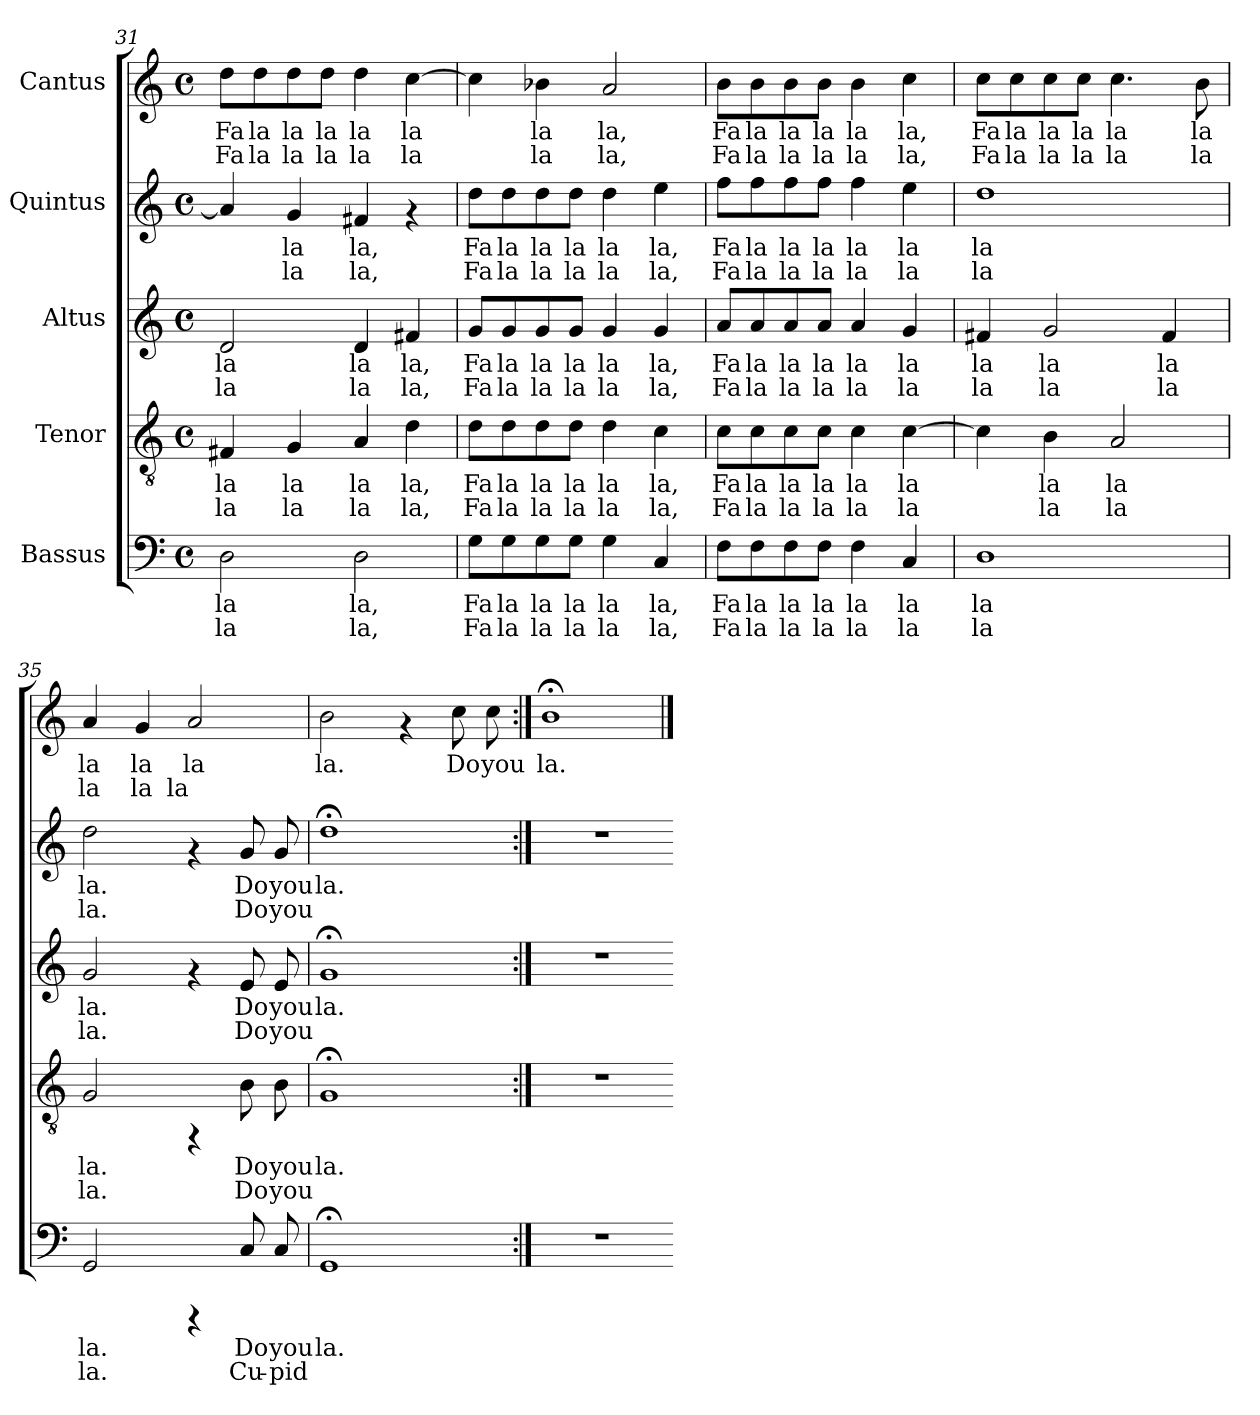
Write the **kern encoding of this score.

**kern	**text	**text	**kern	**text	**text	**kern	**text	**text	**kern	**text	**text	**kern	**text	**text
*part5	*part5	*part5	*part4	*part4	*part4	*part3	*part3	*part3	*part2	*part2	*part2	*part1	*part1	*part1
*staff5	*staff5	*staff5	*staff4	*staff4	*staff4	*staff3	*staff3	*staff3	*staff2	*staff2	*staff2	*staff1	*staff1	*staff1
*I"Bassus	*	*	*I"Tenor	*	*	*I"Altus	*	*	*I"Quintus	*	*	*I"Cantus	*	*
*clefF4	*	*	*clefGv2	*	*	*clefG2	*	*	*clefG2	*	*	*clefG2	*	*
*M4/4	*	*	*M4/4	*	*	*M4/4	*	*	*M4/4	*	*	*M4/4	*	*
*met(c)	*	*	*met(c)	*	*	*met(c)	*	*	*met(c)	*	*	*met(c)	*	*
=31	=31	=31	=31	=31	=31	=31	=31	=31	=31	=31	=31	=31	=31	=31
!	!LO:LY:b:cj	!LO:LY:b:cj	!	!LO:LY:b:cj	!LO:LY:b:cj	!	!LO:LY:b:cj	!LO:LY:b:cj	!	!LO:LY:b:cj	!LO:LY:b:cj	!	!LO:LY:b:cj	!LO:LY:b:cj
2D\	la	la	4F#X/	la	la	2d/	la	la	4a/]	.	.	8dd\L	Fa	Fa
!	!	!	!	!	!	!	!	!	!	!	!	!	!LO:LY:b:cj	!LO:LY:b:cj
.	.	.	.	.	.	.	.	.	.	.	.	8dd\	la	la
!	!	!	!	!LO:LY:b:cj	!LO:LY:b:cj	!	!	!	!	!LO:LY:b:cj	!LO:LY:b:cj	!	!LO:LY:b:cj	!LO:LY:b:cj
.	.	.	4G/	la	la	.	.	.	4g/	la	la	8dd\	la	la
!	!	!	!	!	!	!	!	!	!	!	!	!	!LO:LY:b:cj	!LO:LY:b:cj
.	.	.	.	.	.	.	.	.	.	.	.	8dd\J	la	la
!	!LO:LY:b:cj	!LO:LY:b:cj	!	!LO:LY:b:cj	!LO:LY:b:cj	!	!LO:LY:b:cj	!LO:LY:b:cj	!	!LO:LY:b:cj	!LO:LY:b:cj	!	!LO:LY:b:cj	!LO:LY:b:cj
2D\	la,	la,	4A/	la	la	4d/	la	la	4f#X/	la,	la,	4dd\	la	la
!	!	!	!	!LO:LY:b:cj	!LO:LY:b:cj	!	!LO:LY:b:cj	!LO:LY:b:cj	!	!	!	!	!LO:LY:b:cj	!LO:LY:b:cj
.	.	.	4d\	la,	la,	4f#X/	la,	la,	4rf	.	.	[>4cc\	la	la
!!LO:LB:g=z
=32	=32	=32	=32	=32	=32	=32	=32	=32	=32	=32	=32	=32	=32	=32
!	!LO:LY:b:cj	!LO:LY:b:cj	!	!LO:LY:b:cj	!LO:LY:b:cj	!	!LO:LY:b:cj	!LO:LY:b:cj	!	!LO:LY:b:cj	!LO:LY:b:cj	!	!LO:LY:b:cj	!LO:LY:b:cj
8G\L	Fa	Fa	8d\L	Fa	Fa	8g/L	Fa	Fa	8dd\L	Fa	Fa	4cc\]	.	.
!	!LO:LY:b:cj	!LO:LY:b:cj	!	!LO:LY:b:cj	!LO:LY:b:cj	!	!LO:LY:b:cj	!LO:LY:b:cj	!	!LO:LY:b:cj	!LO:LY:b:cj	!	!	!
8G\	la	la	8d\	la	la	8g/	la	la	8dd\	la	la	.	.	.
!	!LO:LY:b:cj	!LO:LY:b:cj	!	!LO:LY:b:cj	!LO:LY:b:cj	!	!LO:LY:b:cj	!LO:LY:b:cj	!	!LO:LY:b:cj	!LO:LY:b:cj	!	!LO:LY:b:cj	!LO:LY:b:cj
8G\	la	la	8d\	la	la	8g/	la	la	8dd\	la	la	4b-X\	la	la
!	!LO:LY:b:cj	!LO:LY:b:cj	!	!LO:LY:b:cj	!LO:LY:b:cj	!	!LO:LY:b:cj	!LO:LY:b:cj	!	!LO:LY:b:cj	!LO:LY:b:cj	!	!	!
8G\J	la	la	8d\J	la	la	8g/J	la	la	8dd\J	la	la	.	.	.
!	!LO:LY:b:cj	!LO:LY:b:cj	!	!LO:LY:b:cj	!LO:LY:b:cj	!	!LO:LY:b:cj	!LO:LY:b:cj	!	!LO:LY:b:cj	!LO:LY:b:cj	!	!LO:LY:b:cj	!LO:LY:b:cj
4G\	la	la	4d\	la	la	4g/	la	la	4dd\	la	la	2a/	la,	la,
!	!LO:LY:b:cj	!LO:LY:b:cj	!	!LO:LY:b:cj	!LO:LY:b:cj	!	!LO:LY:b:cj	!LO:LY:b:cj	!	!LO:LY:b:cj	!LO:LY:b:cj	!	!	!
4C/	la,	la,	4c\	la,	la,	4g/	la,	la,	4ee\	la,	la,	.	.	.
=33	=33	=33	=33	=33	=33	=33	=33	=33	=33	=33	=33	=33	=33	=33
!	!LO:LY:b:cj	!LO:LY:b:cj	!	!LO:LY:b:cj	!LO:LY:b:cj	!	!LO:LY:b:cj	!LO:LY:b:cj	!	!LO:LY:b:cj	!LO:LY:b:cj	!	!LO:LY:b:cj	!LO:LY:b:cj
8F\L	Fa	Fa	8c\L	Fa	Fa	8a/L	Fa	Fa	8ff\L	Fa	Fa	8b\L	Fa	Fa
!	!LO:LY:b:cj	!LO:LY:b:cj	!	!LO:LY:b:cj	!LO:LY:b:cj	!	!LO:LY:b:cj	!LO:LY:b:cj	!	!LO:LY:b:cj	!LO:LY:b:cj	!	!LO:LY:b:cj	!LO:LY:b:cj
8F\	la	la	8c\	la	la	8a/	la	la	8ff\	la	la	8b\	la	la
!	!LO:LY:b:cj	!LO:LY:b:cj	!	!LO:LY:b:cj	!LO:LY:b:cj	!	!LO:LY:b:cj	!LO:LY:b:cj	!	!LO:LY:b:cj	!LO:LY:b:cj	!	!LO:LY:b:cj	!LO:LY:b:cj
8F\	la	la	8c\	la	la	8a/	la	la	8ff\	la	la	8b\	la	la
!	!LO:LY:b:cj	!LO:LY:b:cj	!	!LO:LY:b:cj	!LO:LY:b:cj	!	!LO:LY:b:cj	!LO:LY:b:cj	!	!LO:LY:b:cj	!LO:LY:b:cj	!	!LO:LY:b:cj	!LO:LY:b:cj
8F\J	la	la	8c\J	la	la	8a/J	la	la	8ff\J	la	la	8b\J	la	la
!	!LO:LY:b:cj	!LO:LY:b:cj	!	!LO:LY:b:cj	!LO:LY:b:cj	!	!LO:LY:b:cj	!LO:LY:b:cj	!	!LO:LY:b:cj	!LO:LY:b:cj	!	!LO:LY:b:cj	!LO:LY:b:cj
4F\	la	la	4c\	la	la	4a/	la	la	4ff\	la	la	4b\	la	la
!	!LO:LY:b:cj	!LO:LY:b:cj	!	!LO:LY:b:cj	!LO:LY:b:cj	!	!LO:LY:b:cj	!LO:LY:b:cj	!	!LO:LY:b:cj	!LO:LY:b:cj	!	!LO:LY:b:cj	!LO:LY:b:cj
4C/	la	la	[>4c\	la	la	4g/	la	la	4ee\	la	la	4cc\	la,	la,
=34	=34	=34	=34	=34	=34	=34	=34	=34	=34	=34	=34	=34	=34	=34
!	!LO:LY:b:cj	!LO:LY:b:cj	!	!LO:LY:b:cj	!LO:LY:b:cj	!	!LO:LY:b:cj	!LO:LY:b:cj	!	!LO:LY:b:cj	!LO:LY:b:cj	!	!LO:LY:b:cj	!LO:LY:b:cj
1D	la	la	4c\]	.	.	4f#X/	la	la	1dd	la	la	8cc\L	Fa	Fa
!	!	!	!	!	!	!	!	!	!	!	!	!	!LO:LY:b:cj	!LO:LY:b:cj
.	.	.	.	.	.	.	.	.	.	.	.	8cc\	la	la
!	!	!	!	!LO:LY:b:cj	!LO:LY:b:cj	!	!LO:LY:b:cj	!LO:LY:b:cj	!	!	!	!	!LO:LY:b:cj	!LO:LY:b:cj
.	.	.	4B\	la	la	2g/	la	la	.	.	.	8cc\	la	la
!	!	!	!	!	!	!	!	!	!	!	!	!	!LO:LY:b:cj	!LO:LY:b:cj
.	.	.	.	.	.	.	.	.	.	.	.	8cc\J	la	la
!	!	!	!	!LO:LY:b:cj	!LO:LY:b:cj	!	!	!	!	!	!	!	!LO:LY:b:cj	!LO:LY:b:cj
.	.	.	2A/	la	la	.	.	.	.	.	.	4.cc\	la	la
!	!	!	!	!	!	!	!LO:LY:b:cj	!LO:LY:b:cj	!	!	!	!	!	!
.	.	.	.	.	.	4f#/	la	la	.	.	.	.	.	.
!	!	!	!	!	!	!	!	!	!	!	!	!	!LO:LY:b:cj	!LO:LY:b:cj
.	.	.	.	.	.	.	.	.	.	.	.	8b\	la	la
=35	=35	=35	=35	=35	=35	=35	=35	=35	=35	=35	=35	=35	=35	=35
!	!LO:LY:b:cj	!LO:LY:b:cj	!	!LO:LY:b:cj	!LO:LY:b:cj	!	!LO:LY:b:cj	!LO:LY:b:cj	!	!LO:LY:b:cj	!LO:LY:b:cj	!	!LO:LY:b:cj	!LO:LY:b:cj
2GG/	la.	la.	2G/	la.	la.	2g/	la.	la.	2dd\	la.	la.	4a/	la	la
!	!	!	!	!	!	!	!	!	!	!	!	!	!LO:LY:b:cj	!LO:LY:b:cj
.	.	.	.	.	.	.	.	.	.	.	.	4g/	la	la
!	!	!	!	!	!	!	!	!	!	!	!	!	!LO:LY:b:cj	!LO:LY:b:cj
4rCCC	.	.	4rFF	.	.	4rf	.	.	4rf	.	.	2a/	la	la
!	!LO:LY:b:cj	!LO:LY:b:cj	!	!LO:LY:b:cj	!LO:LY:b:cj	!	!LO:LY:b:cj	!LO:LY:b:cj	!	!LO:LY:b:cj	!LO:LY:b:cj	!	!	!
8C/	Do	Cu-	8B\	Do	Do	8e/	Do	Do	8g/	Do	Do	.	.	.
!	!LO:LY:b:cj	!LO:LY:b:cj	!	!LO:LY:b:cj	!LO:LY:b:cj	!	!LO:LY:b:cj	!LO:LY:b:cj	!	!LO:LY:b:cj	!LO:LY:b:cj	!	!	!
8C/	-you	pid	8B\	you	you	8e/	you	you	8g/	you	you	.	.	.
=36	=36	=36	=36	=36	=36	=36	=36	=36	=36	=36	=36	=36	=36	=36
!	!LO:LY:b:cj	!	!	!LO:LY:b:cj	!	!	!LO:LY:b:cj	!	!	!LO:LY:b:cj	!	!	!LO:LY:b:cj	!
1GG;<	la.	.	1G;<	la.	.	1g;<	la.	.	1dd;<	la.	.	2b\	la.	.
.	.	.	.	.	.	.	.	.	.	.	.	4rf	.	.
!	!	!	!	!	!	!	!	!	!	!	!	!	!LO:LY:b:cj	!
.	.	.	.	.	.	.	.	.	.	.	.	8cc\	Do	.
!	!	!	!	!	!	!	!	!	!	!	!	!	!LO:LY:b:cj	!
.	.	.	.	.	.	.	.	.	.	.	.	8cc\	you	.
!!LO:LB:g=z
=37:|!	=37:|!	=37:|!	=37:|!	=37:|!	=37:|!	=37:|!	=37:|!	=37:|!	=37:|!	=37:|!	=37:|!	=37:|!	=37:|!	=37:|!
!	!	!	!	!	!	!	!	!	!	!	!	!	!LO:LY:b:cj	!
1r	.	.	1r	.	.	1r	.	.	1r	.	.	1b;<	la.	.
=	==	==	=	==	==	=	==	==	=	==	==	==	==	==
*-	*-	*-	*-	*-	*-	*-	*-	*-	*-	*-	*-	*-	*-	*-
